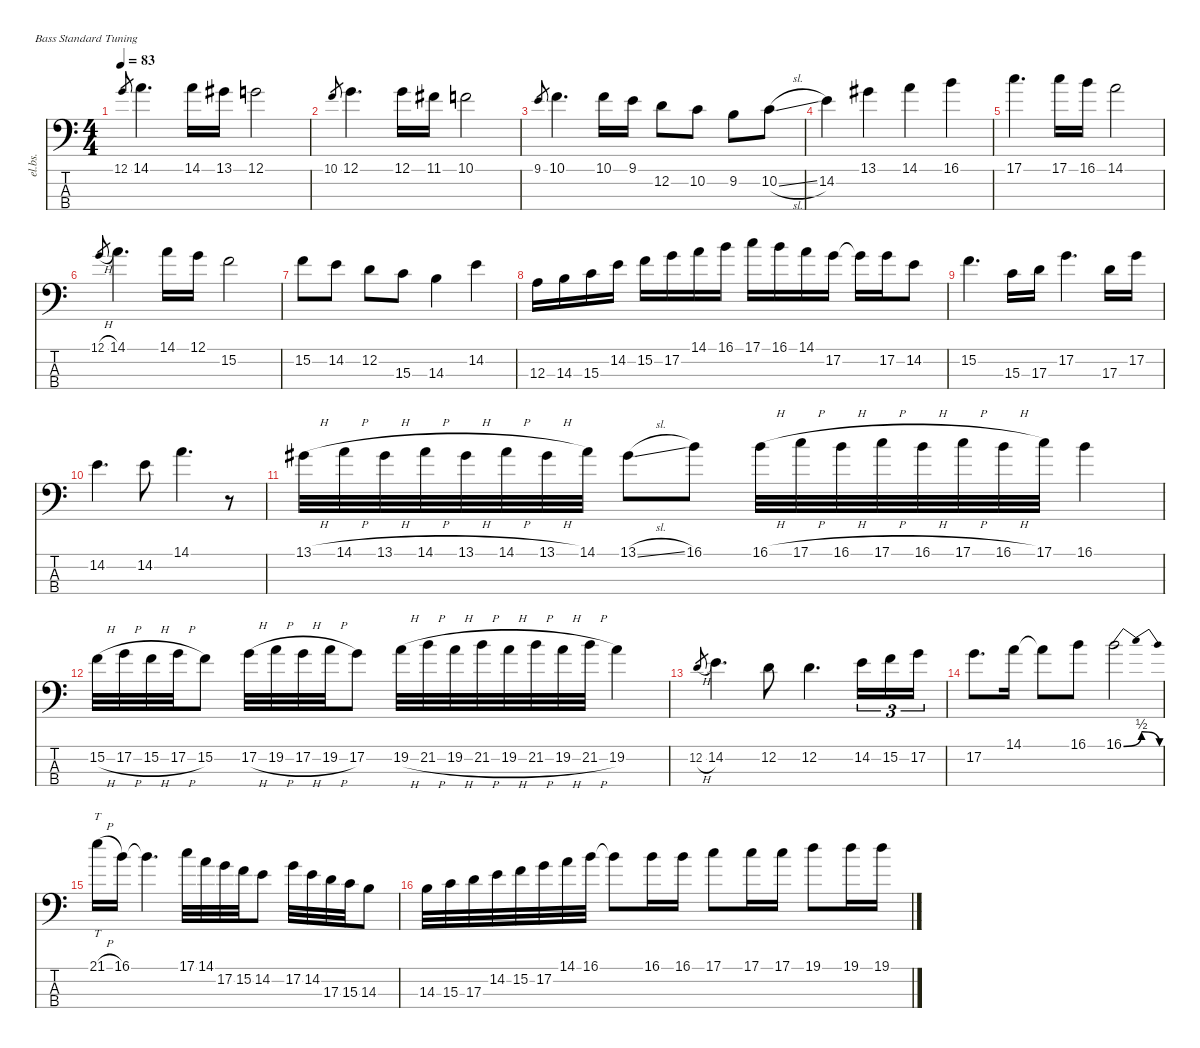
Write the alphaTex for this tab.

\defaultSystemsLayout 4
\hideDynamics
\bracketExtendMode nobrackets
\track ("Electric Bass" "el.bs.") {instrument electricbassfinger}
\staff {score tabs}
\tuning (G2 D2 A1 E1)
\ts (4 4)
\tempo 83
\clef f4
\ks c
12.1.8{gr dy mf instrument electricbassfinger beam Up} 14.1.4{d beam Down} 14.1.16{beam Down} 13.1{acc #}.16{beam Down} 12.1.2{beam Down} |
10.1.8{gr beam Up} 12.1.4{d beam Down} 12.1.16{beam Down} 11.1{acc #}.16{beam Down} 10.1.2{beam Down} |
9.1.8{gr beam Up} 10.1.4{d beam Down} 10.1.16{beam Down} 9.1.16{beam Down} 12.2.8{beam Down} 10.2.8{beam Down} 9.2.8{beam Down} 10.2{sl}.8{beam Down} |
14.2.4{beam Down} 13.1{acc #}.4{beam Down} 14.1.4{beam Down} 16.1.4{beam Down} |
17.1.4{d beam Down} 17.1.16{beam Down} 16.1.16{beam Down} 14.1.2{beam Down} |
12.1{h}.8{gr beam Up} 14.1.4{d beam Down} 14.1.16{beam Down} 12.1.16{beam Down} 15.2.2{beam Down} |
15.2.8{beam Down} 14.2.8{beam Down} 12.2.8{beam Down} 15.3.8{beam Down} 14.3.4{beam Down} 14.2.4{beam Down} |
12.3.16{beam Down} 14.3.16{beam Down} 15.3.16{beam Down} 14.2.16{beam Down} 15.2.16{beam Down} 17.2.16{beam Down} 14.1.16{beam Down} 16.1.16{beam Down} 17.1.16{beam Down} 16.1.16{beam Down} 14.1.16{beam Down} 17.2.16{beam Down} 17.2{t}.16{beam Down} 17.2.16{beam Down} 14.2.8{beam Down} |
15.2.4{d beam Down} 15.3.16{beam Down} 17.3.16{beam Down} 17.2.4{d beam Down} 17.3.16{beam Down} 17.2.16{beam Down} |
14.2.4{d beam Down} 14.2.8{beam Down} 14.1.4{d beam Down} r.8{beam Down} |
13.1{h acc #}.32{beam Down} 14.1{h}.32{beam Down} 13.1{h acc #}.32{beam Down} 14.1{h}.32{beam Down} 13.1{h acc #}.32{beam Down} 14.1{h}.32{beam Down} 13.1{h acc #}.32{beam Down} 14.1.32{beam Down} 13.1{sl acc #}.8{beam Down} 16.1.8{beam Down} 16.1{h}.32{beam Down} 17.1{h}.32{beam Down} 16.1{h}.32{beam Down} 17.1{h}.32{beam Down} 16.1{h}.32{beam Down} 17.1{h}.32{beam Down} 16.1{h}.32{beam Down} 17.1.32{beam Down} 16.1.4{beam Down} |
15.2{h}.32{beam Down} 17.2{h}.32{beam Down} 15.2{h}.32{beam Down} 17.2{h}.32{beam Down} 15.2.8{beam Down} 17.2{h}.32{beam Down} 19.2{h}.32{beam Down} 17.2{h}.32{beam Down} 19.2{h}.32{beam Down} 17.2.8{beam Down} 19.2{h}.32{beam Down} 21.2{h}.32{beam Down} 19.2{h}.32{beam Down} 21.2{h}.32{beam Down} 19.2{h}.32{beam Down} 21.2{h}.32{beam Down} 19.2{h}.32{beam Down} 21.2{h}.32{beam Down} 19.2.4{beam Down} |
12.2{h}.8{gr beam Up} 14.2.4{d beam Down} 12.2.8{beam Down} 12.2.4{d beam Down} 14.2.16{tu (3 2) beam Down} 15.2.16{tu (3 2) beam Down} 17.2.16{tu (3 2) beam Down} |
17.2.8{d beam Down} 14.1.16{beam Down} 14.1{t}.8{beam Down} 16.1.8{beam Down} 16.1{be (bendrelease 0 0 19.8 2 20.4 2 30 0)}.2{beam Down} |
21.1{h}.16{tt beam Down} 16.1.16{beam Down} 16.1{t}.4{d beam Down} 17.1.32{beam Down} 14.1.32{beam Down} 17.2.32{beam Down} 15.2.32{beam Down} 14.2.8{beam Down} 17.2.32{beam Down} 14.2.32{beam Down} 17.3.32{beam Down} 15.3.32{beam Down} 14.3.8{beam Down} |
14.3.32{beam Down} 15.3.32{beam Down} 17.3.32{beam Down} 14.2.32{beam Down} 15.2.32{beam Down} 17.2.32{beam Down} 14.1.32{beam Down} 16.1.32{beam Down} 16.1{t}.8{beam Down} 16.1.16{beam Down} 16.1.16{beam Down} 17.1.8{beam Down} 17.1.16{beam Down} 17.1.16{beam Down} 19.1.8{beam Down} 19.1.16{beam Down} 19.1.16{beam Down}
